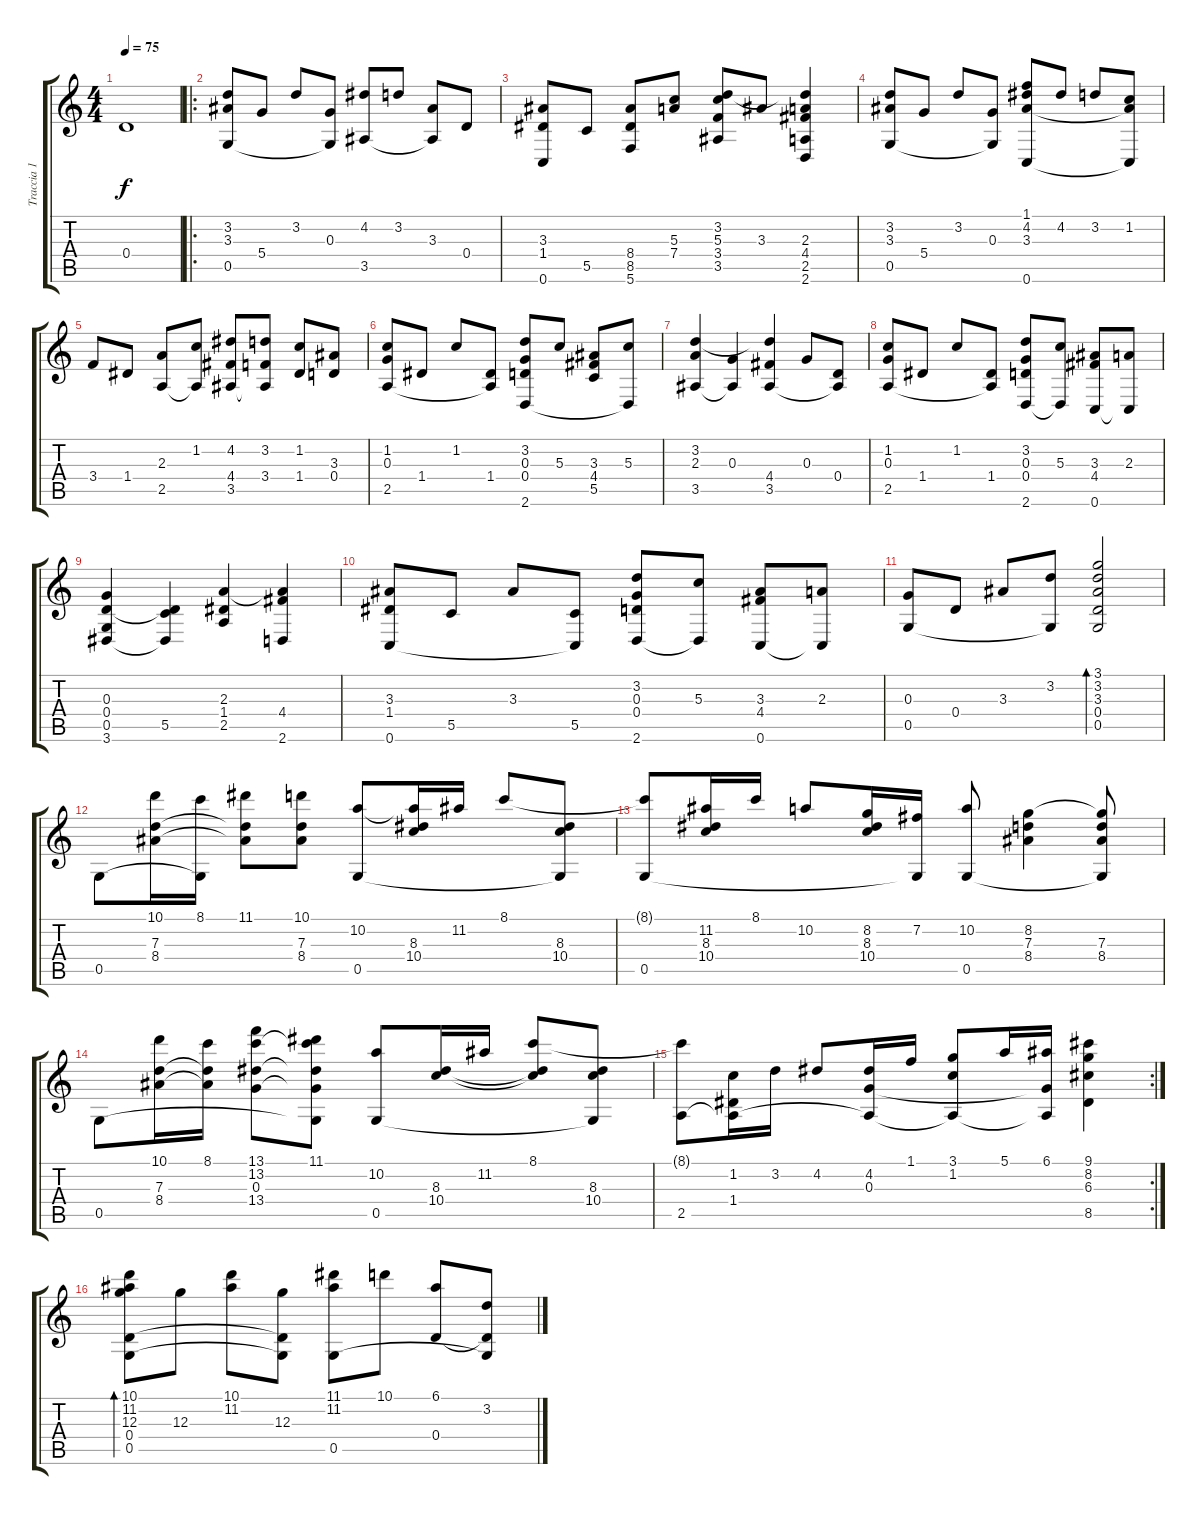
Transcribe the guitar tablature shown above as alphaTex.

\track ("Traccia 1" "Traccia 1") {instrument acousticguitarnylon}
\staff {score tabs}
\tuning (E4 B3 G3 D3 G2 C2) {hide}
\ts (4 4)
\tempo 75
\clef g2
\ks c
0.4.1{dy f instrument acousticguitarnylon} |
\ro
(3.2 3.3 0.5).8 5.4.8 3.2.8 (0.3 0.5{t}).8 (4.2 3.5).8 3.2.8 (3.3 3.5{t}).8 0.4.8 |
(3.3 1.4 0.6).8 5.5.8 (8.4 8.5 5.6).8 (5.3 7.4).8 (3.2 5.3 3.4 3.5).8 3.3.8 (3.2{t} 2.3 4.4 2.5 2.6).4 |
(3.2 3.3 0.5).8 5.4.8 3.2.8 (0.3 0.5{t}).8 (1.1 4.2 3.3 0.6).8 4.2.8 3.2.8 (1.2 3.3{t} 0.6{t}).8 |
3.4.8 1.4.8 (2.3 2.5).8 (1.2 2.5{t}).8 (4.2 4.4 3.5).8 (3.2 3.4 3.5{t}).8 (1.2 1.4).8 (3.3 0.4).8 |
(1.2 0.3 2.5).8 1.4.8 1.2.8 (1.4 2.5{t}).8 (3.2 0.3 0.4 2.6).8 5.3.8 (3.3 4.4 5.5).8 (5.3 2.6{t}).8 |
(3.2 2.3 3.5).4 (0.3 3.5{t}).4 (3.2{t} 4.4 3.5).4 0.3.8 (0.4 3.5{t}).8 |
(1.2 0.3 2.5).8 1.4.8 1.2.8 (1.4 2.5{t}).8 (3.2 0.3 0.4 2.6).8 (5.3 2.6{t}).8 (3.3 4.4 0.6).8 (2.3 0.6{t}).8 |
(0.3 0.4 0.5 3.6).4 (0.4{t} 5.5 3.6{t}).4 (2.3 1.4 2.5).4 (2.3{t} 4.4 2.6).4 |
(3.3 1.4 0.6).8 5.5.8 3.3.8 (5.5 0.6{t}).8 (3.2 0.3 0.4 2.6).8 (5.3 2.6{t}).8 (3.3 4.4 0.6).8 (2.3 0.6{t}).8 |
(0.3 0.5).8 0.4.8 3.3.8 (3.2 0.5{t}).8 (3.1 3.2 3.3 0.4 0.5).2{bd 60} |
0.5.8 (10.1 7.3 8.4).16 (8.1 0.5{t}).16 (11.1 7.3{t} 8.4{t}).8 (10.1 7.3 8.4).8 (10.2 0.5).8 (10.2{t} 8.3 10.4).16 11.2.16 8.1.8 (8.3 10.4 0.5{t}).8 |
(8.1{t} 0.5).8 (11.2 8.3 10.4).16 8.1.16 10.2.8 (8.2 8.3 10.4).16 (7.2 0.5{t}).16 (10.2 0.5).8 (8.2 7.3 8.4).4 (8.2{t} 7.3 8.4 0.5{t}).8 |
0.5.8 (10.1 7.3 8.4).16 (8.1 7.3{t} 8.4{t}).16 (13.1 13.2 0.3 13.4).8 (11.1 13.2{t} 0.3{t} 13.4{t} 0.5{t}).8 (10.2 0.5).8 (8.3 10.4).16 11.2.16 (8.1 8.3{t} 10.4{t}).8 (8.3 10.4 0.5{t}).8 |
\rc 2
(8.1{t} 2.5).8 (1.2 1.4 2.5{t}).16 3.2.16 4.2.8 (4.2 0.3 2.5{t}).16 1.1.16 (3.1 1.2 2.5{t}).8 5.1.16 (6.1 0.3{t} 2.5{t}).16 (9.1 8.2 6.3 8.5).4 |
(10.1 11.2 12.3 0.4 0.5).8{bd 60} 12.3.8 (10.1 11.2).8 (12.3 0.4{t} 0.5{t}).8 (11.1 11.2 0.5).8 10.1.8 (6.1 0.4).8 (3.2 0.4{t} 0.5{t}).8
